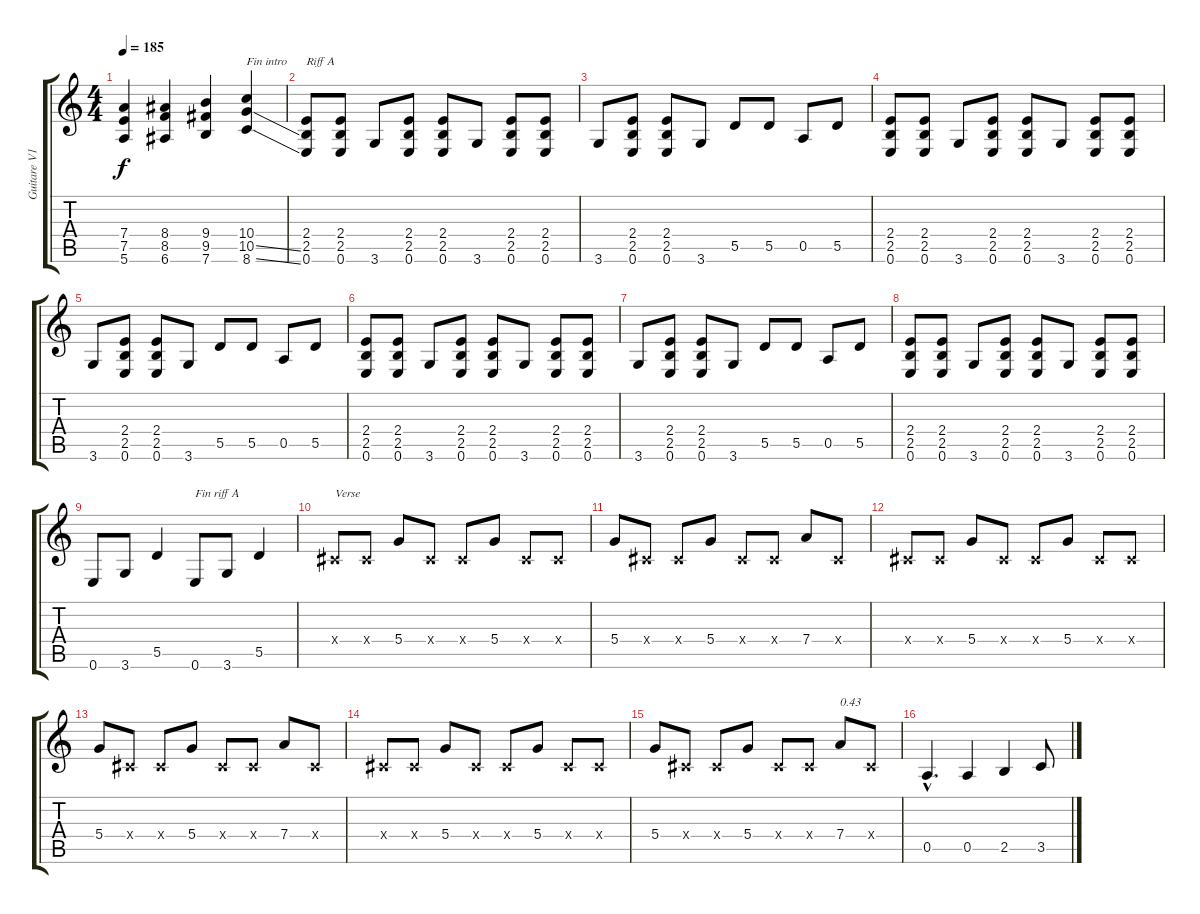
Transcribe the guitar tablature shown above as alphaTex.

\track ("Guitare V1" "Guitare V1") {instrument overdrivenguitar}
\staff {score tabs}
\tuning (E4 B3 G3 D3 A2 E2) {hide}
\ts (4 4)
\tempo 185
\clef g2
\ks c
(7.4 7.5 5.6).4{dy f} (8.4 8.5 6.6).4 (9.4 9.5 7.6).4 (10.4 10.5{ss} 8.6{ss}).4{txt "Fin intro"} |
(2.4 2.5 0.6).8{txt "Riff A"} (2.4 2.5 0.6).8 3.6.8 (2.4 2.5 0.6).8 (2.4 2.5 0.6).8 3.6.8 (2.4 2.5 0.6).8 (2.4 2.5 0.6).8 |
3.6.8 (2.4 2.5 0.6).8 (2.4 2.5 0.6).8 3.6.8 5.5.8 5.5.8 0.5.8 5.5.8 |
(2.4 2.5 0.6).8 (2.4 2.5 0.6).8 3.6.8 (2.4 2.5 0.6).8 (2.4 2.5 0.6).8 3.6.8 (2.4 2.5 0.6).8 (2.4 2.5 0.6).8 |
3.6.8 (2.4 2.5 0.6).8 (2.4 2.5 0.6).8 3.6.8 5.5.8 5.5.8 0.5.8 5.5.8 |
(2.4 2.5 0.6).8 (2.4 2.5 0.6).8 3.6.8 (2.4 2.5 0.6).8 (2.4 2.5 0.6).8 3.6.8 (2.4 2.5 0.6).8 (2.4 2.5 0.6).8 |
3.6.8 (2.4 2.5 0.6).8 (2.4 2.5 0.6).8 3.6.8 5.5.8 5.5.8 0.5.8 5.5.8 |
(2.4 2.5 0.6).8 (2.4 2.5 0.6).8 3.6.8 (2.4 2.5 0.6).8 (2.4 2.5 0.6).8 3.6.8 (2.4 2.5 0.6).8 (2.4 2.5 0.6).8 |
0.6.8 3.6.8 5.5.4 0.6.8{txt "Fin riff A"} 3.6.8 5.5.4 |
-1.4{x}.8{txt "Verse"} -1.4{x}.8 5.4.8 -1.4{x}.8 -1.4{x}.8 5.4.8 -1.4{x}.8 -1.4{x}.8 |
5.4.8 -1.4{x}.8 -1.4{x}.8 5.4.8 -1.4{x}.8 -1.4{x}.8 7.4.8 -1.4{x}.8 |
-1.4{x}.8 -1.4{x}.8 5.4.8 -1.4{x}.8 -1.4{x}.8 5.4.8 -1.4{x}.8 -1.4{x}.8 |
5.4.8 -1.4{x}.8 -1.4{x}.8 5.4.8 -1.4{x}.8 -1.4{x}.8 7.4.8 -1.4{x}.8 |
-1.4{x}.8 -1.4{x}.8 5.4.8 -1.4{x}.8 -1.4{x}.8 5.4.8 -1.4{x}.8 -1.4{x}.8 |
5.4.8 -1.4{x}.8 -1.4{x}.8 5.4.8 -1.4{x}.8 -1.4{x}.8 7.4.8{txt "0.43"} -1.4{x}.8 |
0.5{hac}.4{d} 0.5.4 2.5.4 3.5.8
